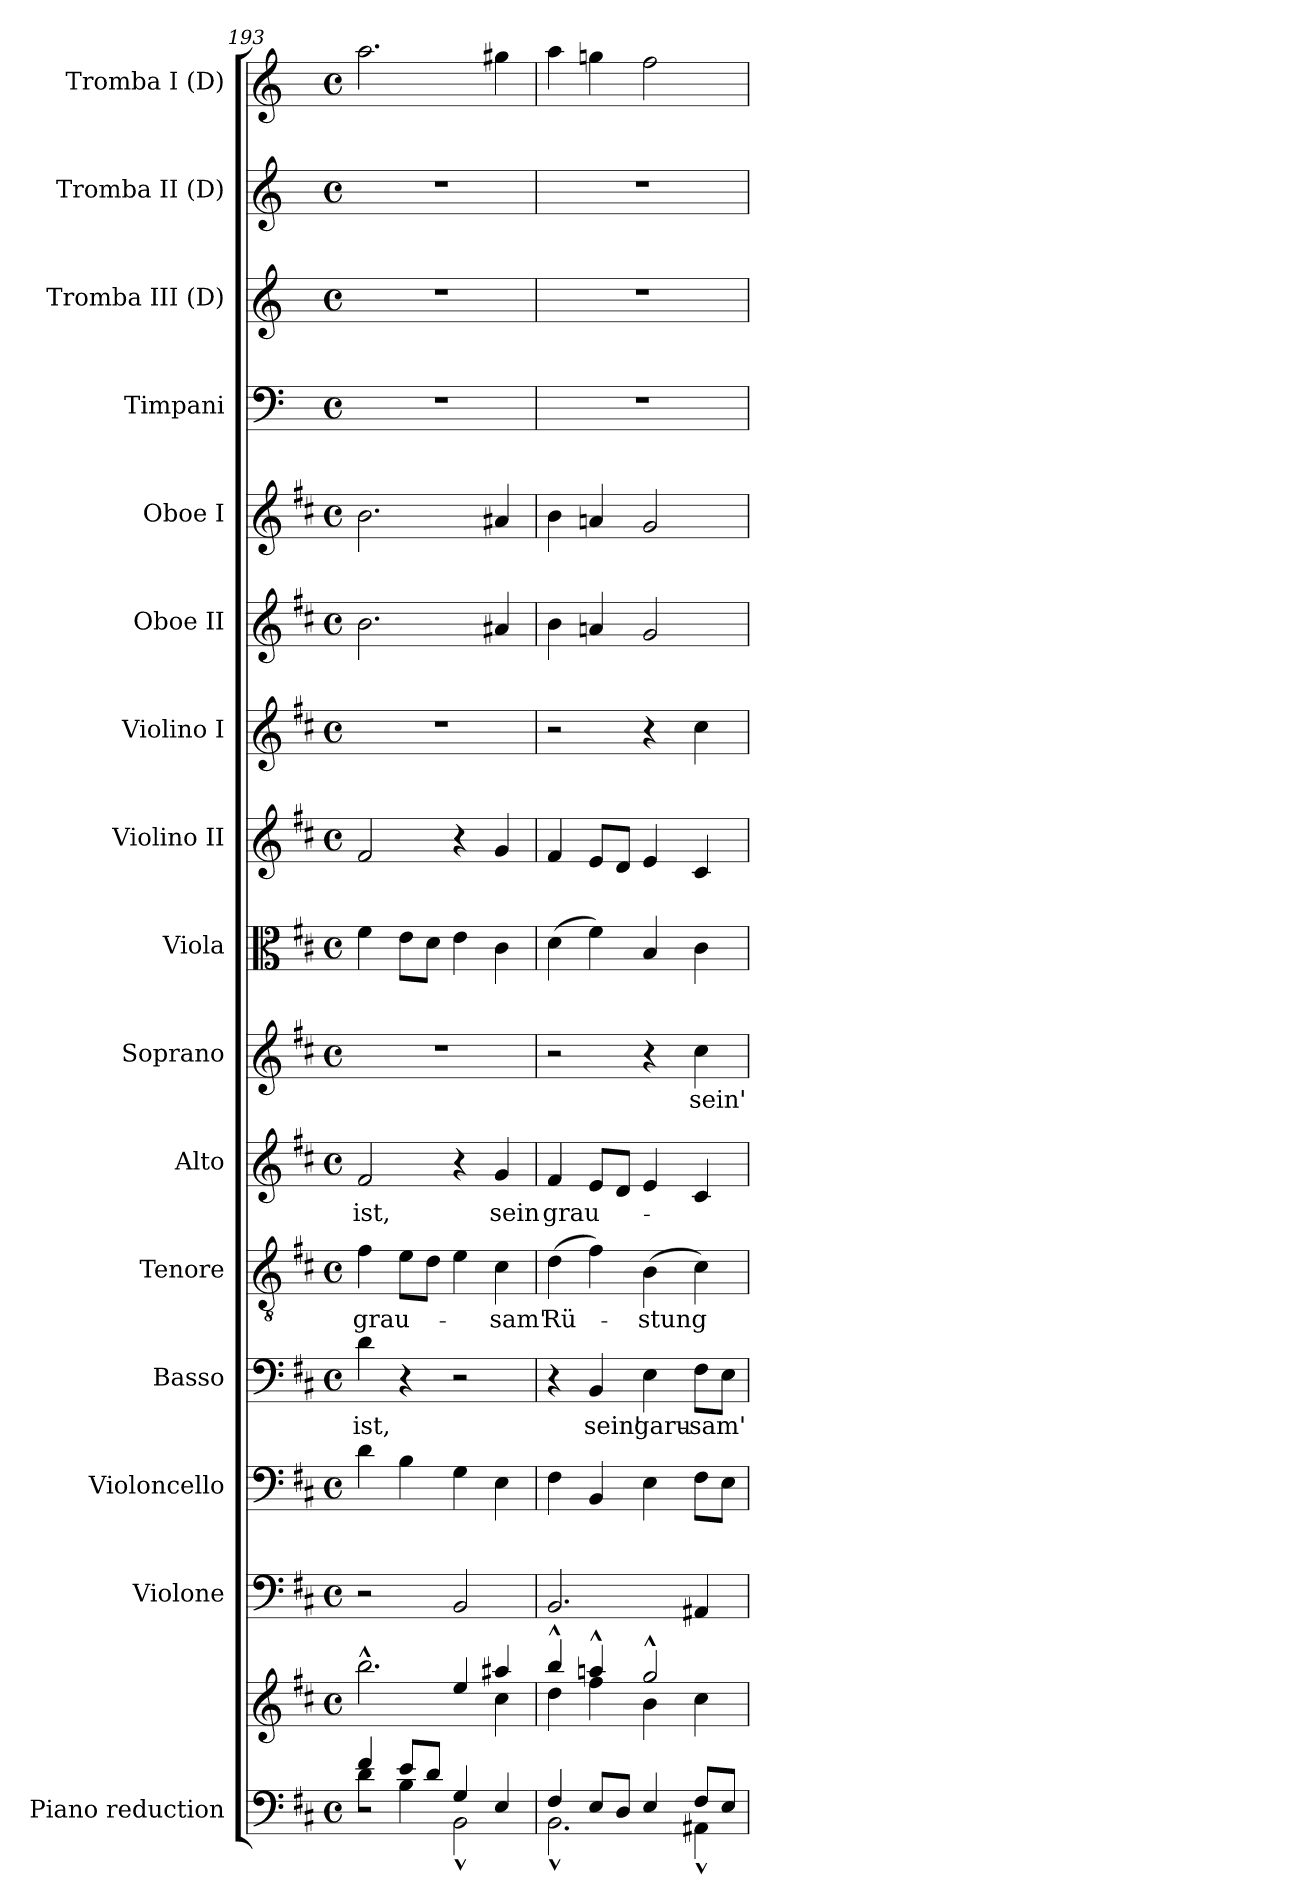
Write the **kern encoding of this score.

**kern	**kern	**kern	**kern	**kern	**text	**kern	**text	**kern	**text	**kern	**text	**kern	**kern	**kern	**kern	**kern	**kern	**kern	**kern	**kern
*part16	*part16	*part15	*part14	*part13	*part13	*part12	*part12	*part11	*part11	*part10	*part10	*part9	*part8	*part7	*part6	*part5	*part4	*part3	*part2	*part1
*staff17	*staff16	*staff15	*staff14	*staff13	*staff13	*staff12	*staff12	*staff11	*staff11	*staff10	*staff10	*staff9	*staff8	*staff7	*staff6	*staff5	*staff4	*staff3	*staff2	*staff1
*I"Piano reduction	*	*I"Violone	*I"Violoncello	*I"Basso	*	*I"Tenore	*	*I"Alto	*	*I"Soprano	*	*I"Viola	*I"Violino II	*I"Violino I	*I"Oboe II	*I"Oboe I	*I"Timpani	*I"Tromba III (D)	*I"Tromba II (D)	*I"Tromba I (D)
*I'Pno	*	*	*	*	*	*	*	*	*	*	*	*	*	*	*I'Ob	*I'Ob	*I'Timp	*	*	*
*clefF4	*clefG2	*clefF4	*clefF4	*clefF4	*	*clefGv2	*	*clefG2	*	*clefG2	*	*clefC3	*clefG2	*clefG2	*clefG2	*clefG2	*clefF4	*clefG2	*clefG2	*clefG2
*	*	*ITrd7c12	*	*	*	*	*	*	*	*	*	*	*	*	*	*	*	*ITrd-1c-2	*ITrd-1c-2	*ITrd-1c-2
*k[f#c#]	*k[f#c#]	*k[f#c#]	*k[f#c#]	*k[f#c#]	*	*k[f#c#]	*	*k[f#c#]	*	*k[f#c#]	*	*k[f#c#]	*k[f#c#]	*k[f#c#]	*k[f#c#]	*k[f#c#]	*k[]	*k[f#c#]	*k[f#c#]	*k[f#c#]
*M4/4	*M4/4	*M4/4	*M4/4	*M4/4	*	*M4/4	*	*M4/4	*	*M4/4	*	*M4/4	*M4/4	*M4/4	*M4/4	*M4/4	*M4/4	*M4/4	*M4/4	*M4/4
*met(c)	*met(c)	*met(c)	*met(c)	*met(c)	*	*met(c)	*	*met(c)	*	*met(c)	*	*met(c)	*met(c)	*met(c)	*met(c)	*met(c)	*met(c)	*met(c)	*met(c)	*met(c)
=193	=193	=193	=193	=193	=193	=193	=193	=193	=193	=193	=193	=193	=193	=193	=193	=193	=193	=193	=193	=193
*^	*^	*	*	*	*	*	*	*	*	*	*	*	*	*	*	*	*	*	*	*
*	*^	*	*	*	*	*	*	*	*	*	*	*	*	*	*	*	*	*	*	*	*	*
!	!	!	!	!	!	!	!	!LO:LY:b	!	!LO:LY:b	!	!LO:LY:b	!	!	!	!	!	!	!	!	!	!	!
4f#/	2r	4d\	2.bb^^\	2ryy	2r	4d\	4d\	ist,	4f#\	grau-	2f#/	ist,	1r	.	4f#\	2f#/	1r	2.b\	2.b\	1r	1r	1r	2.bb\
8e/L	.	4B\	.	.	.	4B\	4r	.	8e\L	.	.	.	.	.	8e\L	.	.	.	.	.	.	.	.
8d/J	.	.	.	.	.	.	.	.	8d\J	.	.	.	.	.	8d\J	.	.	.	.	.	.	.	.
2ryy	2BB^^\	4G/	.	4ee/	2BBB/	4G\	2r	.	4e\	.	4r	.	.	.	4e\	4r	.	.	.	.	.	.	.
!	!	!	!	!	!	!	!	!	!	!LO:LY:b	!	!LO:LY:b	!	!	!	!	!	!	!	!	!	!	!
.	.	4E/	4aa#X/	4cc#\	.	4E\	.	.	4c#\	sam'	4g/	sein	.	.	4c#\	4g/	.	4a#X/	4a#X/	.	.	.	4aa#X\
!!LO:PB:g=z
=194	=194	=194	=194	=194	=194	=194	=194	=194	=194	=194	=194	=194	=194	=194	=194	=194	=194	=194	=194	=194	=194	=194	=194
!	!	!	!	!	!	!	!	!	!	!LO:LY:b	!	!LO:LY:b	!	!	!	!	!	!	!	!	!	!	!
*	*v	*v	*	*	*	*	*	*	*	*	*	*	*	*	*	*	*	*	*	*	*	*	*
4F#/	2.BB^^\	4bb^^/	4dd\	2.BBB/	4F#\	4r	.	(4d\	Rü-	4f#/	grau-	2r	.	(4d\	4f#/	2r	4b\	4b\	1r	1r	1r	4bb\
!	!	!	!	!	!	!	!LO:LY:b	!	!	!	!	!	!	!	!	!	!	!	!	!	!	!
8E/L	.	4aan^^/	4ff#\	.	4BB/	4BB/	sein'	4f#\)	.	8e/L	.	.	.	4f#\)	8e/L	.	4an/	4an/	.	.	.	4aan\
8D/J	.	.	.	.	.	.	.	.	.	8d/J	.	.	.	.	8d/J	.	.	.	.	.	.	.
!	!	!	!	!	!	!	!LO:LY:b	!	!LO:LY:b	!	!	!	!	!	!	!	!	!	!	!	!	!
4E/	.	2gg^^/	4b\	.	4E\	4E\	garu-	(4B\	-stung	4e/	.	4r	.	4B/	4e/	4r	2g/	2g/	.	.	.	2gg\
!	!	!	!	!	!	!	!LO:LY:b	!	!	!	!	!	!LO:LY:b	!	!	!	!	!	!	!	!	!
8F#/L	4AA#X^^\	.	4cc#\	4AAA#X/	8F#\L	8F#\L	sam'	4c#\)	.	4c#/	.	4cc#\	sein'	4c#\	4c#/	4cc#\	.	.	.	.	.	.
8E/J	.	.	.	.	8E\J	8E\J	.	.	.	.	.	.	.	.	.	.	.	.	.	.	.	.
*v	*v	*	*	*	*	*	*	*	*	*	*	*	*	*	*	*	*	*	*	*	*	*
*	*v	*v	*	*	*	*	*	*	*	*	*	*	*	*	*	*	*	*	*	*	*
=	=	=	=	=	=	=	=	=	=	=	=	=	=	=	=	=	=	=	=	=
*-	*-	*-	*-	*-	*-	*-	*-	*-	*-	*-	*-	*-	*-	*-	*-	*-	*-	*-	*-	*-
